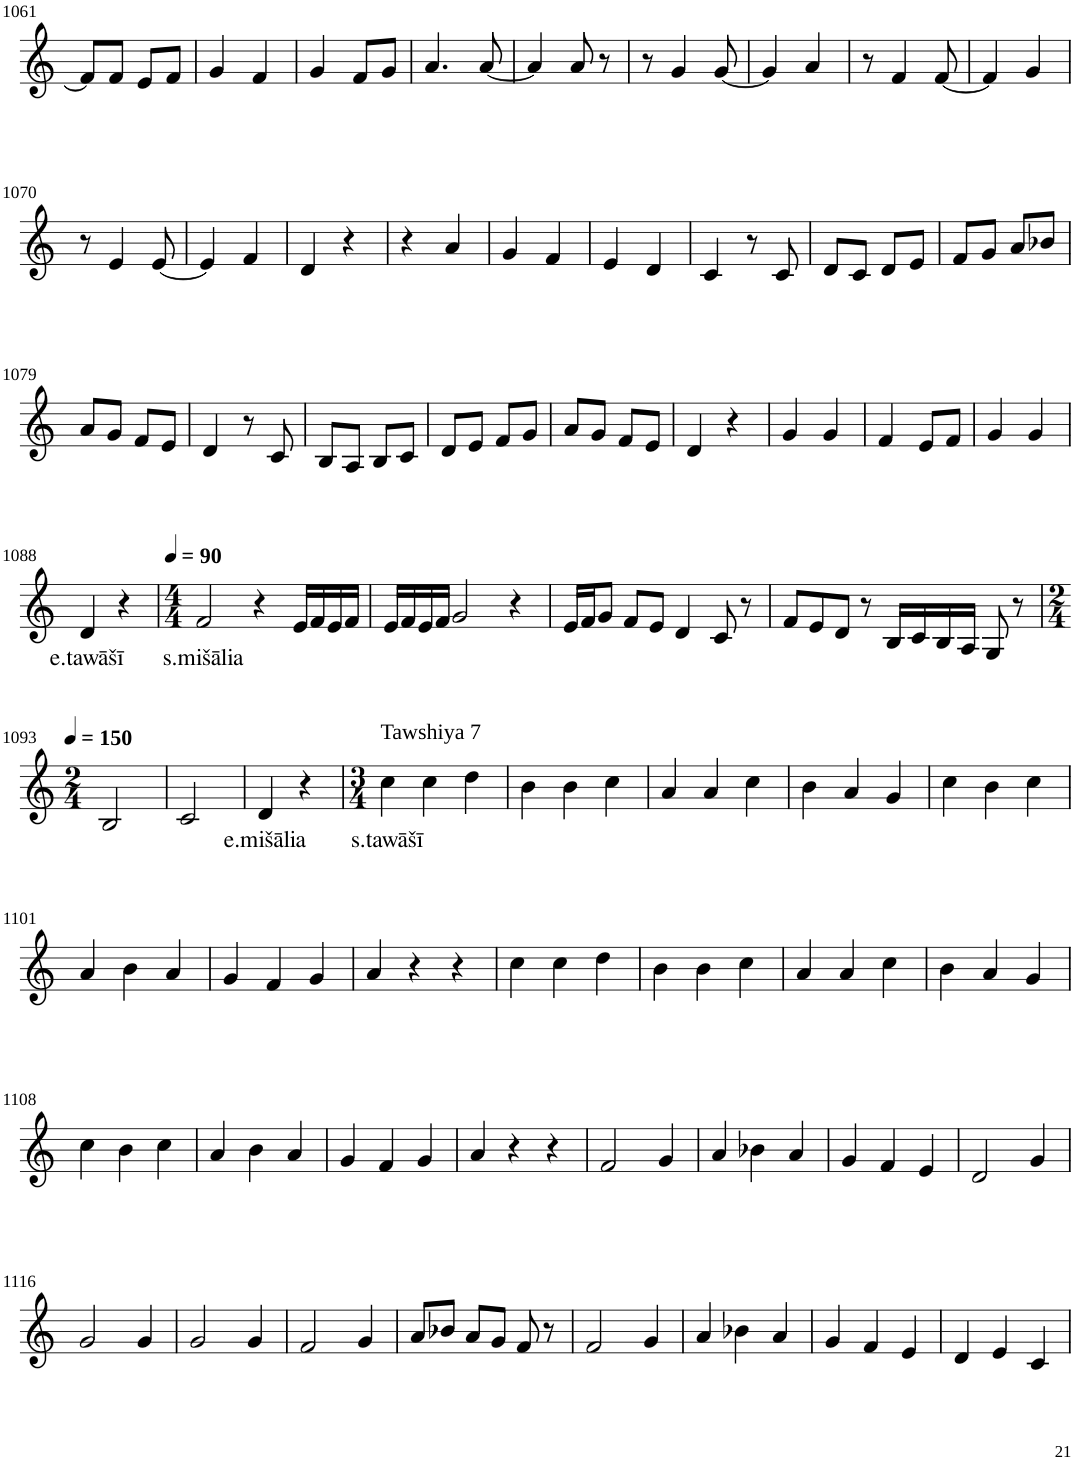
**kern	**text
*part1	*part1
*staff1	*staff1
*I"Violin	*
!!LO:PB:g=z
*clefG2	*
*k[]	*
*M2/4	*
=1061	=1061
8f/L]	.
8f/J	.
8e/L	.
8f/J	.
=1062	=1062
4g/	.
4f/	.
=1063	=1063
4g/	.
8f/L	.
8g/J	.
=1064	=1064
4.a/	.
[8a/	.
=1065	=1065
4a/]	.
8a/	.
8r	.
=1066	=1066
8r	.
4g/	.
[8g/	.
=1067	=1067
4g/]	.
4a/	.
=1068	=1068
8r	.
4f/	.
[8f/	.
=1069	=1069
4f/]	.
4g/	.
!!LO:LB:g=z
=1070	=1070
8r	.
4e/	.
[8e/	.
=1071	=1071
4e/]	.
4f/	.
=1072	=1072
4d/	.
4r	.
=1073	=1073
4r	.
4a/	.
=1074	=1074
4g/	.
4f/	.
=1075	=1075
4e/	.
4d/	.
=1076	=1076
4c/	.
8r	.
8c/	.
=1077	=1077
8d/L	.
8c/J	.
8d/L	.
8e/J	.
=1078	=1078
8f/L	.
8g/J	.
8a/L	.
8b-X/J	.
!!LO:LB:g=z
=1079	=1079
8a/L	.
8g/J	.
8f/L	.
8e/J	.
=1080	=1080
4d/	.
8r	.
8c/	.
=1081	=1081
8B/L	.
8A/J	.
8B/L	.
8c/J	.
=1082	=1082
8d/L	.
8e/J	.
8f/L	.
8g/J	.
=1083	=1083
8a/L	.
8g/J	.
8f/L	.
8e/J	.
=1084	=1084
4d/	.
4r	.
=1085	=1085
4g/	.
4g/	.
=1086	=1086
4f/	.
8e/L	.
8f/J	.
=1087	=1087
4g/	.
4g/	.
!!LO:LB:g=z
=1088	=1088
!	!LO:LY:b
4d/	e.tawāšī
4r	.
=1089	=1089
*M4/4	*
*MM90	*
!	!LO:LY:b
2f/	s.mišālia
4r	.
16e/LL	.
16f/	.
16e/	.
16f/JJ	.
=1090	=1090
16e/LL	.
16f/	.
16e/	.
16f/JJ	.
2g/	.
4r	.
=1091	=1091
16e/LL	.
16f/J	.
8g/J	.
8f/L	.
8e/J	.
4d/	.
8c/	.
8r	.
=1092	=1092
8f/L	.
8e/	.
8d/J	.
8r	.
16B/LL	.
16c/	.
16B/	.
16A/JJ	.
8G/	.
8r	.
!!LO:LB:g=z
=1093	=1093
*M2/4	*
*MM150	*
2B/	.
=1094	=1094
2c/	.
=1095	=1095
!	!LO:LY:b
4d/	e.mišālia
4r	.
=1096	=1096
*M3/4	*
!LO:TX:a:t=Tawshiya 7	!
!	!LO:LY:b
4cc\	s.tawāšī
4cc\	.
4dd\	.
=1097	=1097
4b\	.
4b\	.
4cc\	.
=1098	=1098
4a/	.
4a/	.
4cc\	.
=1099	=1099
4b\	.
4a/	.
4g/	.
=1100	=1100
4cc\	.
4b\	.
4cc\	.
!!LO:LB:g=z
=1101	=1101
4a/	.
4b\	.
4a/	.
=1102	=1102
4g/	.
4f/	.
4g/	.
=1103	=1103
4a/	.
4r	.
4r	.
=1104	=1104
4cc\	.
4cc\	.
4dd\	.
=1105	=1105
4b\	.
4b\	.
4cc\	.
=1106	=1106
4a/	.
4a/	.
4cc\	.
=1107	=1107
4b\	.
4a/	.
4g/	.
!!LO:LB:g=z
=1108	=1108
4cc\	.
4b\	.
4cc\	.
=1109	=1109
4a/	.
4b\	.
4a/	.
=1110	=1110
4g/	.
4f/	.
4g/	.
=1111	=1111
4a/	.
4r	.
4r	.
=1112	=1112
2f/	.
4g/	.
=1113	=1113
4a/	.
4b-X\	.
4a/	.
=1114	=1114
4g/	.
4f/	.
4e/	.
=1115	=1115
2d/	.
4g/	.
!!LO:LB:g=z
=1116	=1116
2g/	.
4g/	.
=1117	=1117
2g/	.
4g/	.
=1118	=1118
2f/	.
4g/	.
=1119	=1119
8a/L	.
8b-X/J	.
8a/L	.
8g/J	.
8f/	.
8r	.
=1120	=1120
2f/	.
4g/	.
=1121	=1121
4a/	.
4b-X\	.
4a/	.
=1122	=1122
4g/	.
4f/	.
4e/	.
=1123	=1123
4d/	.
4e/	.
4c/	.
=	=
*-	*-
